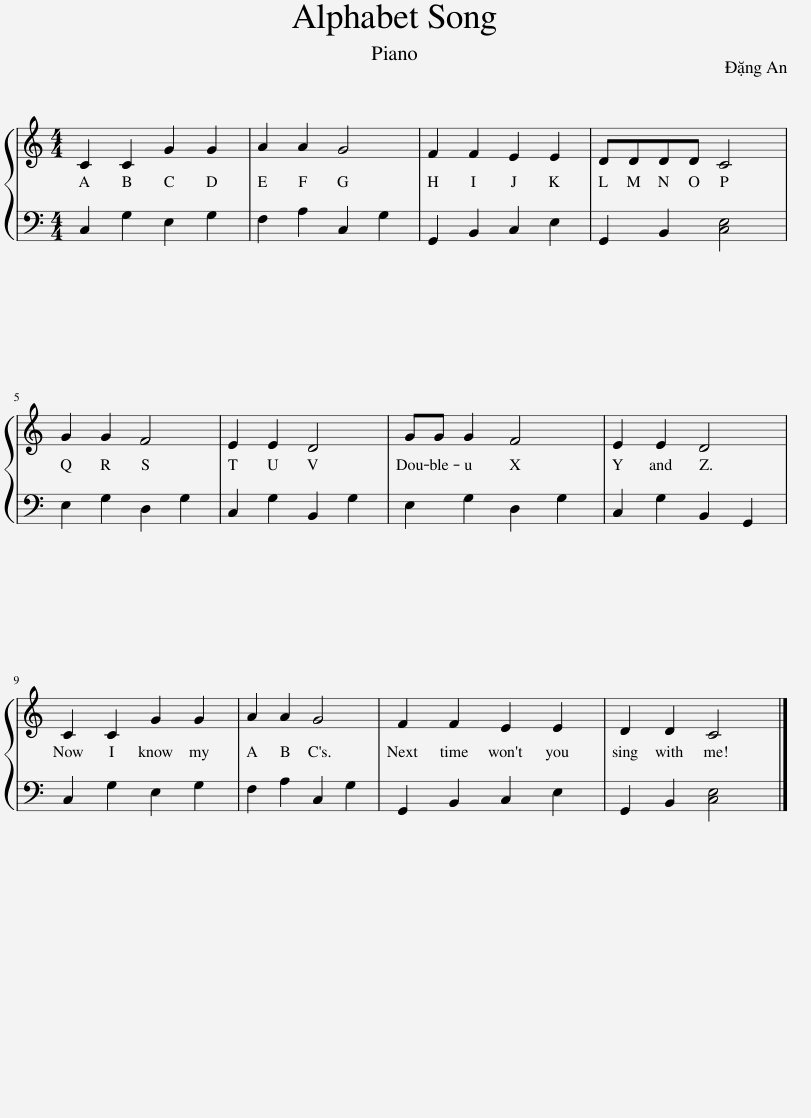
X:1
%%score { 1 | 2 }
L:1/8
M:4/4
I:linebreak $
K:C
V:1 treble
V:2 bass
V:1
 C2 C2 G2 G2 | A2 A2 G4 | F2 F2 E2 E2 | DDDD C4 |$ G2 G2 F4 | %5
 E2 E2 D4 | GG G2 F4 | E2 E2 D4 |$ C2 C2 G2 G2 | A2 A2 G4 | %10
 F2 F2 E2 E2 | D2 D2 C4 |] %12
V:2
 C,2 G,2 E,2 G,2 | F,2 A,2 C,2 G,2 | G,,2 B,,2 C,2 E,2 | G,,2 B,,2 [C,E,]4 |$ E,2 G,2 D,2 G,2 | %5
 C,2 G,2 B,,2 G,2 | E,2 G,2 D,2 G,2 | C,2 G,2 B,,2 G,,2 |$ C,2 G,2 E,2 G,2 | F,2 A,2 C,2 G,2 | %10
 G,,2 B,,2 C,2 E,2 | G,,2 B,,2 [C,E,]4 |] %12
